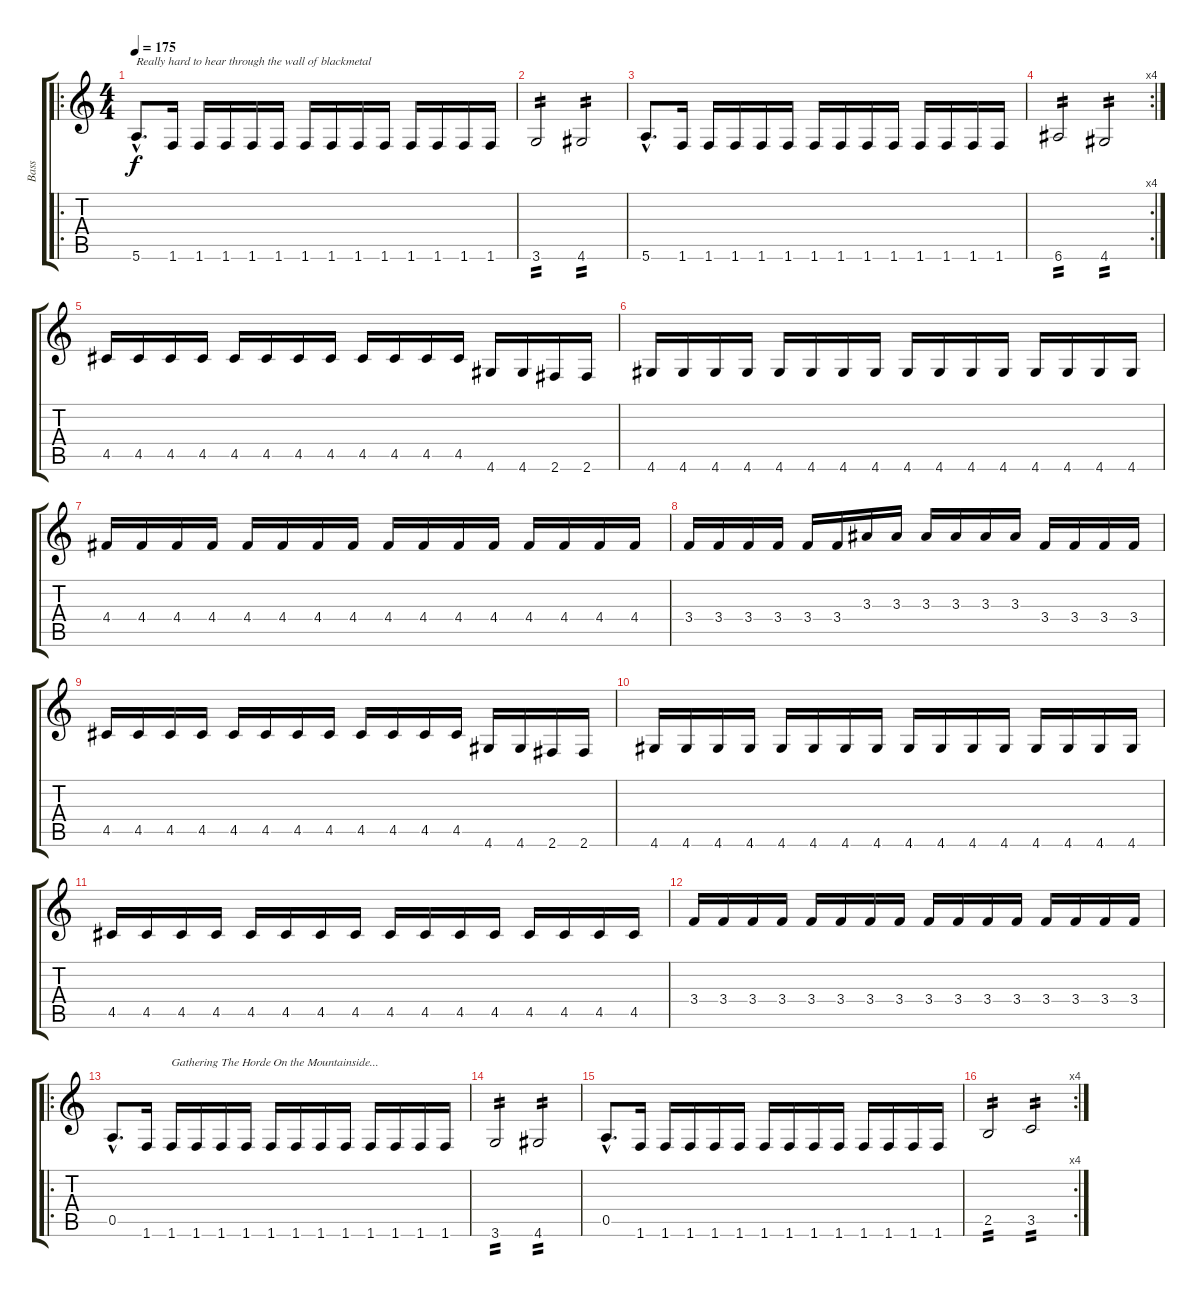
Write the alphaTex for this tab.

\track ("Bass" "Bass") {instrument electricbasspick}
\staff {score tabs}
\tuning (E4 B3 G3 D3 A2 E2) {hide}
\ro
\ts (4 4)
\tempo 175
\clef g2
\ks c
5.6{hac}.8{d txt "Really hard to hear through the wall of blackmetal" dy f instrument electricbasspick} 1.6.16 1.6.16 1.6.16 1.6.16 1.6.16 1.6.16 1.6.16 1.6.16 1.6.16 1.6.16 1.6.16 1.6.16 1.6.16 |
3.6.2{tp 2} 4.6.2{tp 2} |
5.6{hac}.8{d} 1.6.16 1.6.16 1.6.16 1.6.16 1.6.16 1.6.16 1.6.16 1.6.16 1.6.16 1.6.16 1.6.16 1.6.16 1.6.16 |
\rc 4
6.6.2{tp 2} 4.6.2{tp 2} |
4.5.16 4.5.16 4.5.16 4.5.16 4.5.16 4.5.16 4.5.16 4.5.16 4.5.16 4.5.16 4.5.16 4.5.16 4.6.16 4.6.16 2.6.16 2.6.16 |
4.6.16 4.6.16 4.6.16 4.6.16 4.6.16 4.6.16 4.6.16 4.6.16 4.6.16 4.6.16 4.6.16 4.6.16 4.6.16 4.6.16 4.6.16 4.6.16 |
4.4.16 4.4.16 4.4.16 4.4.16 4.4.16 4.4.16 4.4.16 4.4.16 4.4.16 4.4.16 4.4.16 4.4.16 4.4.16 4.4.16 4.4.16 4.4.16 |
3.4.16 3.4.16 3.4.16 3.4.16 3.4.16 3.4.16 3.3.16 3.3.16 3.3.16 3.3.16 3.3.16 3.3.16 3.4.16 3.4.16 3.4.16 3.4.16 |
4.5.16 4.5.16 4.5.16 4.5.16 4.5.16 4.5.16 4.5.16 4.5.16 4.5.16 4.5.16 4.5.16 4.5.16 4.6.16 4.6.16 2.6.16 2.6.16 |
4.6.16 4.6.16 4.6.16 4.6.16 4.6.16 4.6.16 4.6.16 4.6.16 4.6.16 4.6.16 4.6.16 4.6.16 4.6.16 4.6.16 4.6.16 4.6.16 |
4.5.16 4.5.16 4.5.16 4.5.16 4.5.16 4.5.16 4.5.16 4.5.16 4.5.16 4.5.16 4.5.16 4.5.16 4.5.16 4.5.16 4.5.16 4.5.16 |
3.4.16 3.4.16 3.4.16 3.4.16 3.4.16 3.4.16 3.4.16 3.4.16 3.4.16 3.4.16 3.4.16 3.4.16 3.4.16 3.4.16 3.4.16 3.4.16 |
\ro
0.5{hac}.8{d} 1.6.16 1.6.16{txt "Gathering The Horde On the Mountainside..."} 1.6.16 1.6.16 1.6.16 1.6.16 1.6.16 1.6.16 1.6.16 1.6.16 1.6.16 1.6.16 1.6.16 |
3.6.2{tp 2} 4.6.2{tp 2} |
0.5{hac}.8{d} 1.6.16 1.6.16 1.6.16 1.6.16 1.6.16 1.6.16 1.6.16 1.6.16 1.6.16 1.6.16 1.6.16 1.6.16 1.6.16 |
\rc 4
2.5.2{tp 2} 3.5.2{tp 2}
